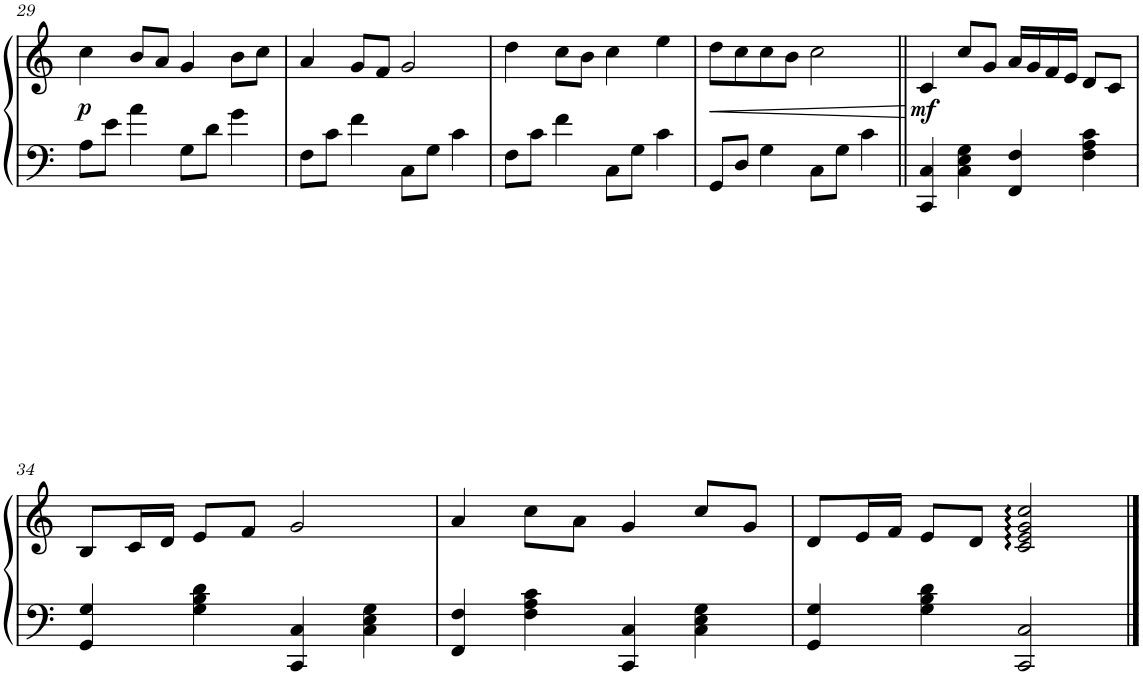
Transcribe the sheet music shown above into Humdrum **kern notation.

**kern	**kern	**dynam
*part1	*part1	*part1
*staff2	*staff1	*staff1/2
*I"Piano	*	*
*I'Pno.	*	*
!!LO:PB:g=z
*clefF4	*clefG2	*
*k[]	*k[]	*
*M4/4	*M4/4	*
=29	=29	=29
!	!	!LO:DY:b
8A\L	4cc\	p
8e\J	.	.
4a\	8b/L	.
.	8a/J	.
8G\L	4g/	.
8d\J	.	.
4g\	8b\L	.
.	8cc\J	.
=30	=30	=30
8F\L	4a/	.
8c\J	.	.
4f\	8g/L	.
.	8f/J	.
8C\L	2g/	.
8G\J	.	.
4c\	.	.
=31	=31	=31
8F\L	4dd\	.
8c\J	.	.
4f\	8cc\L	.
.	8b\J	.
8C\L	4cc\	.
8G\J	.	.
4c\	4ee\	.
=32	=32	=32
!	!	!LO:HP:b
8GG/L	8dd\L	<
8D/J	8cc\	.
4G\	8cc\	.
.	8b\J	.
8C\L	2cc\	.
8G\J	.	.
4c\	.	.
.	.	[
=33||	=33||	=33||
!	!	!LO:DY:b
4CC/ 4C/	4c/	mf
4C\ 4E\ 4G\	8cc/L	.
.	8g/J	.
4FF/ 4F/	16a/LL	.
.	16g/	.
.	16f/	.
.	16e/JJ	.
4F\ 4A\ 4c\	8d/L	.
.	8c/J	.
!!LO:LB:g=z
=34	=34	=34
4GG/ 4G/	8B/L	.
.	16c/L	.
.	16d/JJ	.
4G\ 4B\ 4d\	8e/L	.
.	8f/J	.
4CC/ 4C/	2g/	.
4C\ 4E\ 4G\	.	.
=35	=35	=35
4FF/ 4F/	4a/	.
4F\ 4A\ 4c\	8cc\L	.
.	8a\J	.
4CC/ 4C/	4g/	.
4C\ 4E\ 4G\	8cc/L	.
.	8g/J	.
=36	=36	=36
4GG/ 4G/	8d/L	.
.	16e/L	.
.	16f/JJ	.
4G\ 4B\ 4d\	8e/L	.
.	8d/J	.
2CC/ 2C/	2c/: 2e/: 2g/: 2cc/:	.
==	==	==
*-	*-	*-
